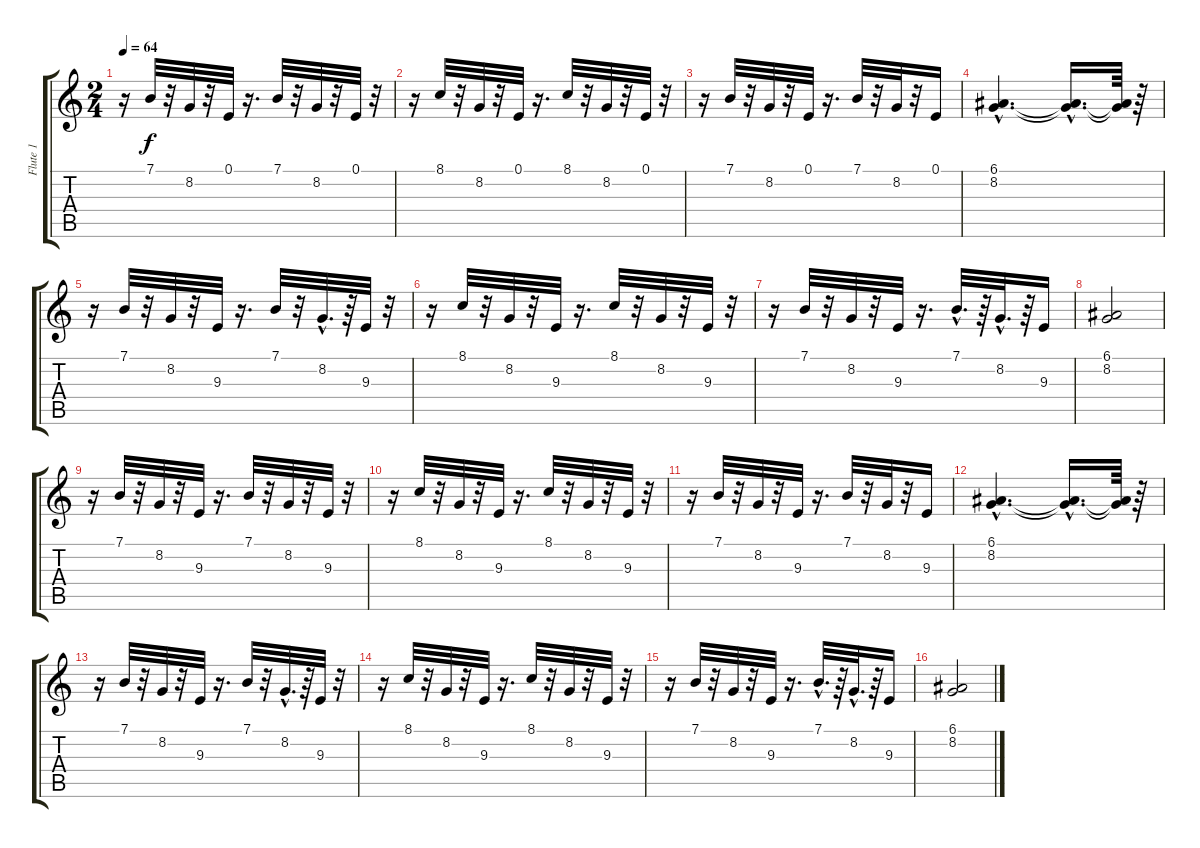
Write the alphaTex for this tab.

\track ("Flute 1" "Flute 1") {instrument flute}
\staff {score tabs}
\tuning (E4 B3 G3 D3 A2 E2) {hide}
\ts (2 4)
\tempo 64
\clef g2
\ks c
r.16{dy f instrument flute} 7.1.32 r.32 8.2.32 r.32 0.1.32 r.16{d} 7.1.32 r.32 8.2.32 r.32 0.1.32 r.32 |
r.16 8.1.32 r.32 8.2.32 r.32 0.1.32 r.16{d} 8.1.32 r.32 8.2.32 r.32 0.1.32 r.32 |
r.16 7.1.32 r.32 8.2.32 r.32 0.1.32 r.16{d} 7.1.32 r.32 8.2.32 r.32 0.1.16 |
(6.1{hac} 8.2{hac}).4{d} (6.1{hac t} 8.2{hac t}).16{d} (6.1{t} 8.2{t}).64 r.64 |
r.16 7.1.32 r.32 8.2.32 r.32 9.3.32 r.16{d} 7.1.32 r.32 8.2{hac}.32{d} r.64 9.3.32 r.32 |
r.16 8.1.32 r.32 8.2.32 r.32 9.3.32 r.16{d} 8.1.32 r.32 8.2.32 r.32 9.3.32 r.32 |
r.16 7.1.32 r.32 8.2.32 r.32 9.3.32 r.16{d} 7.1{hac}.32{d} r.64 8.2{hac}.32{d} r.64 9.3.16 |
(6.1 8.2).2 |
r.16 7.1.32 r.32 8.2.32 r.32 9.3.32 r.16{d} 7.1.32 r.32 8.2.32 r.32 9.3.32 r.32 |
r.16 8.1.32 r.32 8.2.32 r.32 9.3.32 r.16{d} 8.1.32 r.32 8.2.32 r.32 9.3.32 r.32 |
r.16 7.1.32 r.32 8.2.32 r.32 9.3.32 r.16{d} 7.1.32 r.32 8.2.32 r.32 9.3.16 |
(6.1{hac} 8.2{hac}).4{d} (6.1{hac t} 8.2{hac t}).16{d} (6.1{t} 8.2{t}).64 r.64 |
r.16 7.1.32 r.32 8.2.32 r.32 9.3.32 r.16{d} 7.1.32 r.32 8.2{hac}.32{d} r.64 9.3.32 r.32 |
r.16 8.1.32 r.32 8.2.32 r.32 9.3.32 r.16{d} 8.1.32 r.32 8.2.32 r.32 9.3.32 r.32 |
r.16 7.1.32 r.32 8.2.32 r.32 9.3.32 r.16{d} 7.1{hac}.32{d} r.64 8.2{hac}.32{d} r.64 9.3.16 |
(6.1 8.2).2
